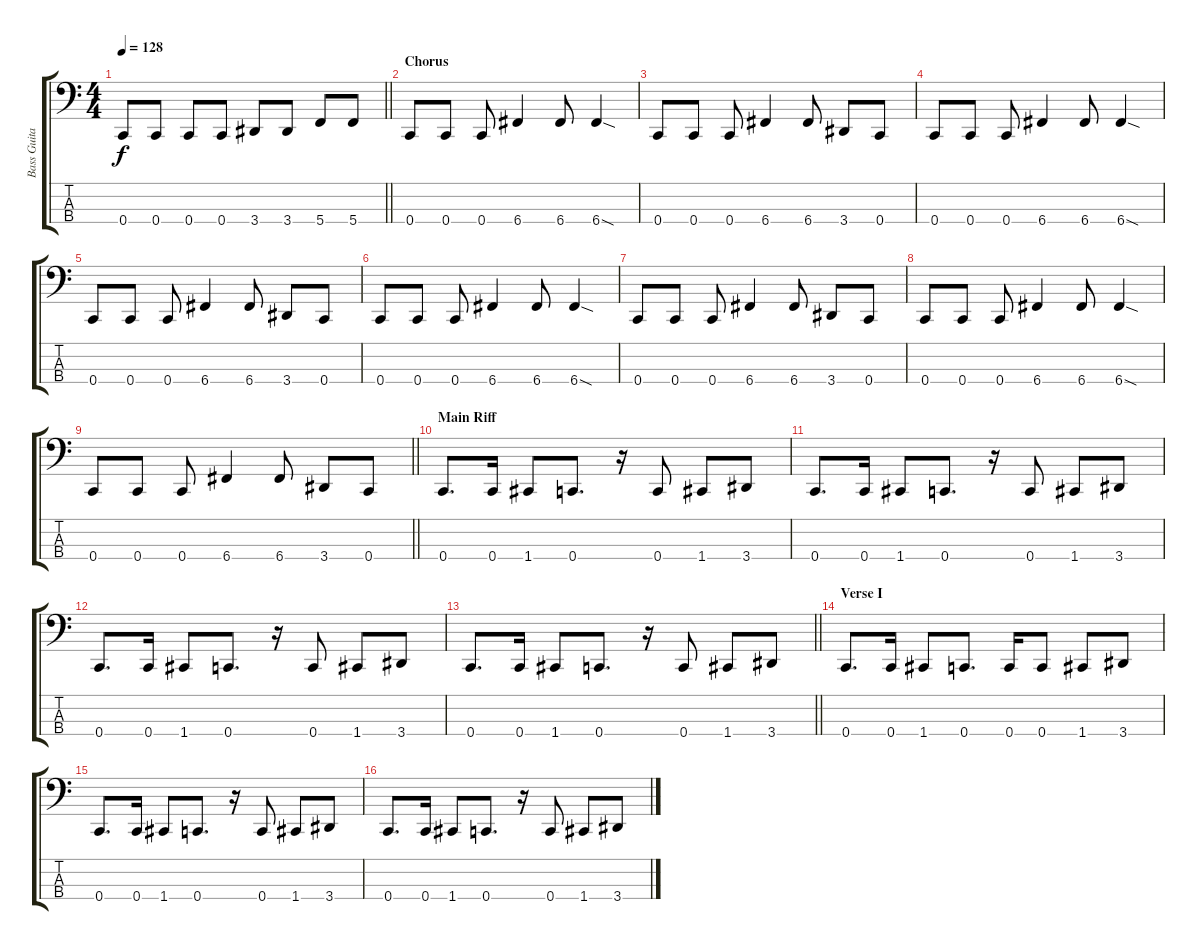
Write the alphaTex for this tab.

\track ("Bass Guitar" "Bass Guita") {instrument electricbassfinger}
\staff {score tabs}
\tuning (F2 C2 G1 C1) {hide}
\ts (4 4)
\tempo 128
\clef f4
\barLineRight lightlight
\ks c
0.4.8{dy f} 0.4.8 0.4.8 0.4.8 3.4.8 3.4.8 5.4.8 5.4.8 |
\section ("" "Chorus")
0.4.8 0.4.8 0.4.8 6.4.4 6.4.8 6.4{sod}.4 |
0.4.8 0.4.8 0.4.8 6.4.4 6.4.8 3.4.8 0.4.8 |
0.4.8 0.4.8 0.4.8 6.4.4 6.4.8 6.4{sod}.4 |
0.4.8 0.4.8 0.4.8 6.4.4 6.4.8 3.4.8 0.4.8 |
0.4.8 0.4.8 0.4.8 6.4.4 6.4.8 6.4{sod}.4 |
0.4.8 0.4.8 0.4.8 6.4.4 6.4.8 3.4.8 0.4.8 |
0.4.8 0.4.8 0.4.8 6.4.4 6.4.8 6.4{sod}.4 |
\barLineRight lightlight
0.4.8 0.4.8 0.4.8 6.4.4 6.4.8 3.4.8 0.4.8 |
\section ("" "Main Riff")
0.4.8{d} 0.4.16 1.4.8 0.4.8{d} r.16 0.4.8 1.4.8 3.4.8 |
0.4.8{d} 0.4.16 1.4.8 0.4.8{d} r.16 0.4.8 1.4.8 3.4.8 |
0.4.8{d} 0.4.16 1.4.8 0.4.8{d} r.16 0.4.8 1.4.8 3.4.8 |
\barLineRight lightlight
0.4.8{d} 0.4.16 1.4.8 0.4.8{d} r.16 0.4.8 1.4.8 3.4.8 |
\section ("" "Verse I")
0.4.8{d} 0.4.16 1.4.8 0.4.8{d} 0.4.16 0.4.8 1.4.8 3.4.8 |
0.4.8{d} 0.4.16 1.4.8 0.4.8{d} r.16 0.4.8 1.4.8 3.4.8 |
0.4.8{d} 0.4.16 1.4.8 0.4.8{d} r.16 0.4.8 1.4.8 3.4.8
